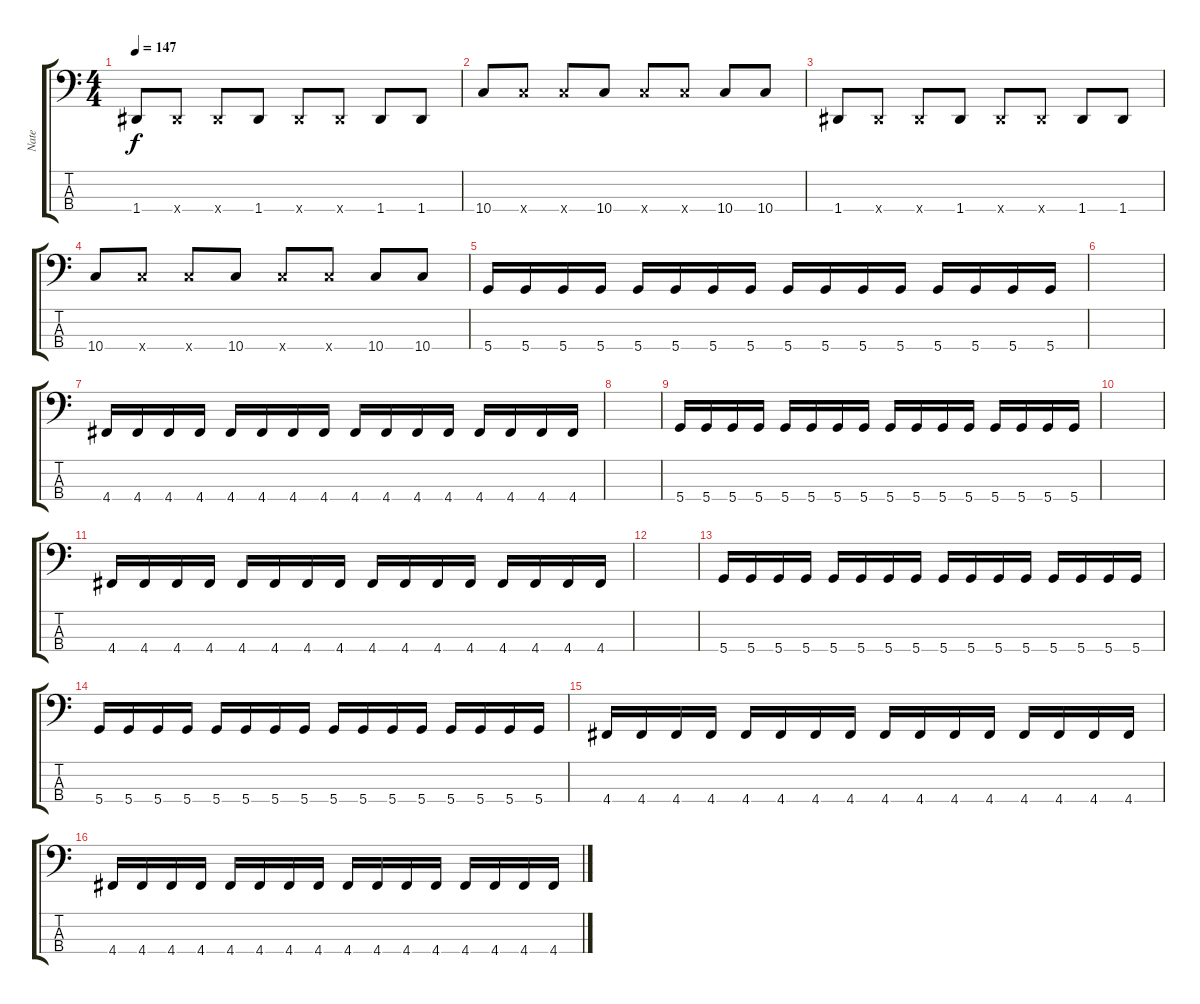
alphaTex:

\track ("Nate" "Nate") {instrument electricbasspick}
\staff {score tabs}
\tuning (G2 D2 A1 D1) {hide}
\ts (4 4)
\tempo 147
\clef f4
\ks c
1.4.8{dy f} 1.4{x}.8 1.4{x}.8 1.4.8 1.4{x}.8 1.4{x}.8 1.4.8 1.4.8 |
10.4.8 10.4{x}.8 10.4{x}.8 10.4.8 10.4{x}.8 10.4{x}.8 10.4.8 10.4.8 |
1.4.8 1.4{x}.8 1.4{x}.8 1.4.8 1.4{x}.8 1.4{x}.8 1.4.8 1.4.8 |
10.4.8 10.4{x}.8 10.4{x}.8 10.4.8 10.4{x}.8 10.4{x}.8 10.4.8 10.4.8 |
5.4.16 5.4.16 5.4.16 5.4.16 5.4.16 5.4.16 5.4.16 5.4.16 5.4.16 5.4.16 5.4.16 5.4.16 5.4.16 5.4.16 5.4.16 5.4.16 |
|
4.4.16 4.4.16 4.4.16 4.4.16 4.4.16 4.4.16 4.4.16 4.4.16 4.4.16 4.4.16 4.4.16 4.4.16 4.4.16 4.4.16 4.4.16 4.4.16 |
|
5.4.16 5.4.16 5.4.16 5.4.16 5.4.16 5.4.16 5.4.16 5.4.16 5.4.16 5.4.16 5.4.16 5.4.16 5.4.16 5.4.16 5.4.16 5.4.16 |
|
4.4.16 4.4.16 4.4.16 4.4.16 4.4.16 4.4.16 4.4.16 4.4.16 4.4.16 4.4.16 4.4.16 4.4.16 4.4.16 4.4.16 4.4.16 4.4.16 |
|
5.4.16 5.4.16 5.4.16 5.4.16 5.4.16 5.4.16 5.4.16 5.4.16 5.4.16 5.4.16 5.4.16 5.4.16 5.4.16 5.4.16 5.4.16 5.4.16 |
5.4.16 5.4.16 5.4.16 5.4.16 5.4.16 5.4.16 5.4.16 5.4.16 5.4.16 5.4.16 5.4.16 5.4.16 5.4.16 5.4.16 5.4.16 5.4.16 |
4.4.16 4.4.16 4.4.16 4.4.16 4.4.16 4.4.16 4.4.16 4.4.16 4.4.16 4.4.16 4.4.16 4.4.16 4.4.16 4.4.16 4.4.16 4.4.16 |
4.4.16 4.4.16 4.4.16 4.4.16 4.4.16 4.4.16 4.4.16 4.4.16 4.4.16 4.4.16 4.4.16 4.4.16 4.4.16 4.4.16 4.4.16 4.4.16
